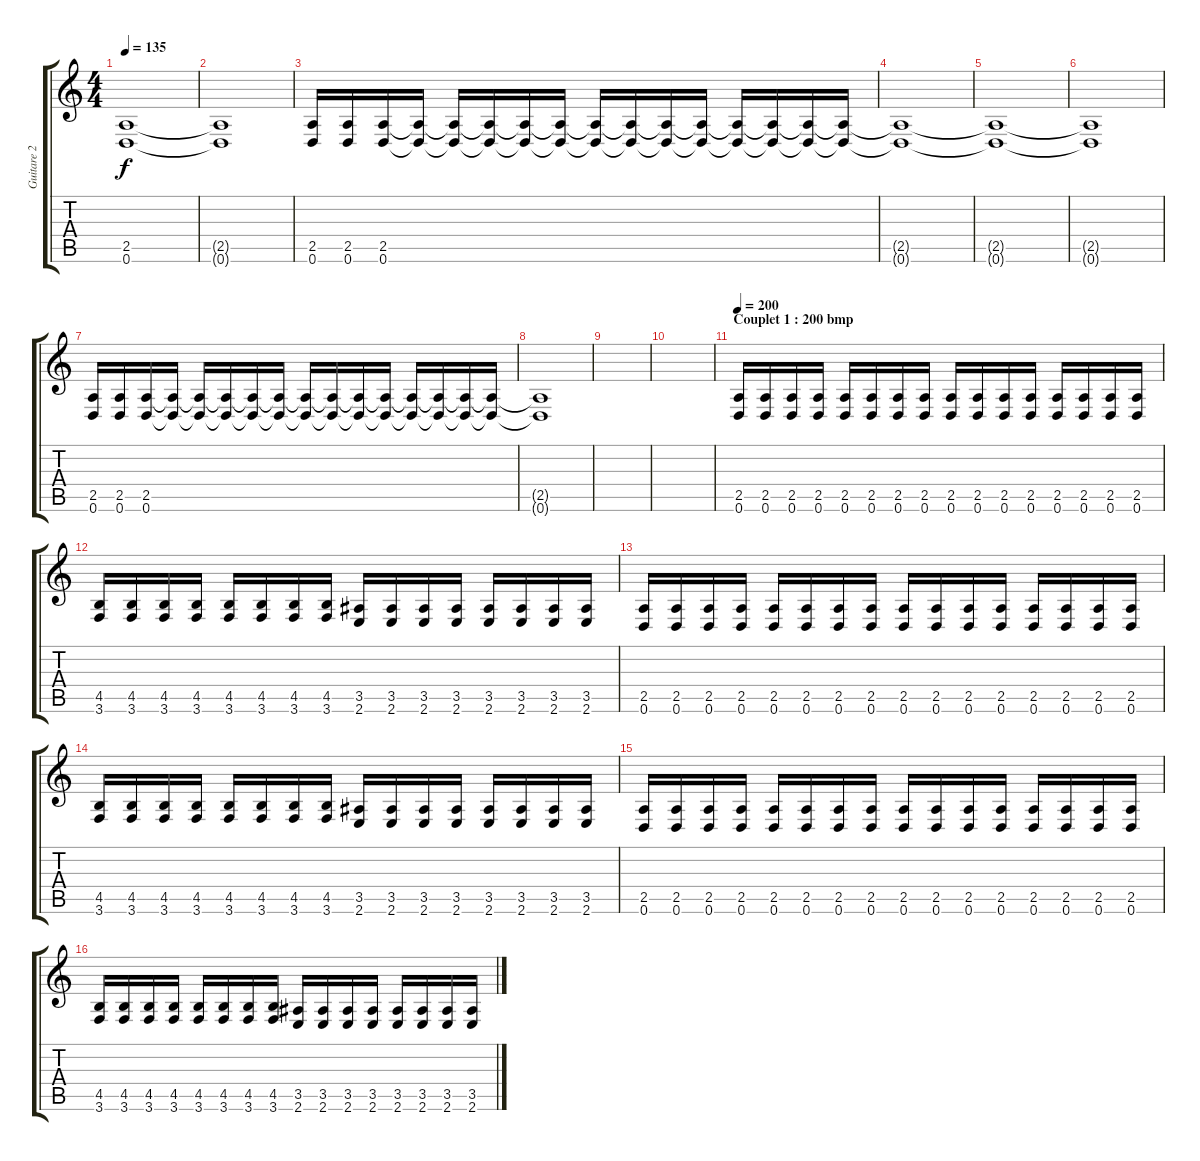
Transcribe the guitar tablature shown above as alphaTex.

\track ("Guitare 2" "Guitare 2") {instrument distortionguitar}
\staff {score tabs}
\tuning (D4 A3 F3 C3 G2 D2) {hide}
\ts (4 4)
\tempo 135
\clef g2
\ks c
(2.5{t} 0.6{t}).1{dy f} |
(2.5{t} 0.6{t}).1 |
(2.5 0.6).16 (2.5 0.6).16 (2.5 0.6).16 (2.5{t} 0.6{t}).16 (2.5{t} 0.6{t}).16 (2.5{t} 0.6{t}).16 (2.5{t} 0.6{t}).16 (2.5{t} 0.6{t}).16 (2.5{t} 0.6{t}).16 (2.5{t} 0.6{t}).16 (2.5{t} 0.6{t}).16 (2.5{t} 0.6{t}).16 (2.5{t} 0.6{t}).16 (2.5{t} 0.6{t}).16 (2.5{t} 0.6{t}).16 (2.5{t} 0.6{t}).16 |
(2.5{t} 0.6{t}).1 |
(2.5{t} 0.6{t}).1 |
(2.5{t} 0.6{t}).1 |
(2.5 0.6).16{volume 0} (2.5 0.6).16 (2.5 0.6).16 (2.5{t} 0.6{t}).16 (2.5{t} 0.6{t}).16 (2.5{t} 0.6{t}).16 (2.5{t} 0.6{t}).16 (2.5{t} 0.6{t}).16 (2.5{t} 0.6{t}).16 (2.5{t} 0.6{t}).16 (2.5{t} 0.6{t}).16 (2.5{t} 0.6{t}).16 (2.5{t} 0.6{t}).16 (2.5{t} 0.6{t}).16 (2.5{t} 0.6{t}).16 (2.5{t} 0.6{t}).16 |
(2.5{t} 0.6{t}).1 |
|
|
\section ("" "Couplet 1 : 200 bmp")
\tempo 200
(2.5 0.6).16 (2.5 0.6).16 (2.5 0.6).16 (2.5 0.6).16 (2.5 0.6).16 (2.5 0.6).16 (2.5 0.6).16 (2.5 0.6).16 (2.5 0.6).16 (2.5 0.6).16 (2.5 0.6).16 (2.5 0.6).16 (2.5 0.6).16 (2.5 0.6).16 (2.5 0.6).16 (2.5 0.6).16 |
(4.5 3.6).16 (4.5 3.6).16 (4.5 3.6).16 (4.5 3.6).16 (4.5 3.6).16 (4.5 3.6).16 (4.5 3.6).16 (4.5 3.6).16 (3.5 2.6).16 (3.5 2.6).16 (3.5 2.6).16 (3.5 2.6).16 (3.5 2.6).16 (3.5 2.6).16 (3.5 2.6).16 (3.5 2.6).16 |
(2.5 0.6).16 (2.5 0.6).16 (2.5 0.6).16 (2.5 0.6).16 (2.5 0.6).16 (2.5 0.6).16 (2.5 0.6).16 (2.5 0.6).16 (2.5 0.6).16 (2.5 0.6).16 (2.5 0.6).16 (2.5 0.6).16 (2.5 0.6).16 (2.5 0.6).16 (2.5 0.6).16 (2.5 0.6).16 |
(4.5 3.6).16 (4.5 3.6).16 (4.5 3.6).16 (4.5 3.6).16 (4.5 3.6).16 (4.5 3.6).16 (4.5 3.6).16 (4.5 3.6).16 (3.5 2.6).16 (3.5 2.6).16 (3.5 2.6).16 (3.5 2.6).16 (3.5 2.6).16 (3.5 2.6).16 (3.5 2.6).16 (3.5 2.6).16 |
(2.5 0.6).16 (2.5 0.6).16 (2.5 0.6).16 (2.5 0.6).16 (2.5 0.6).16 (2.5 0.6).16 (2.5 0.6).16 (2.5 0.6).16 (2.5 0.6).16 (2.5 0.6).16 (2.5 0.6).16 (2.5 0.6).16 (2.5 0.6).16 (2.5 0.6).16 (2.5 0.6).16 (2.5 0.6).16 |
(4.5 3.6).16 (4.5 3.6).16 (4.5 3.6).16 (4.5 3.6).16 (4.5 3.6).16 (4.5 3.6).16 (4.5 3.6).16 (4.5 3.6).16 (3.5 2.6).16 (3.5 2.6).16 (3.5 2.6).16 (3.5 2.6).16 (3.5 2.6).16 (3.5 2.6).16 (3.5 2.6).16 (3.5 2.6).16
